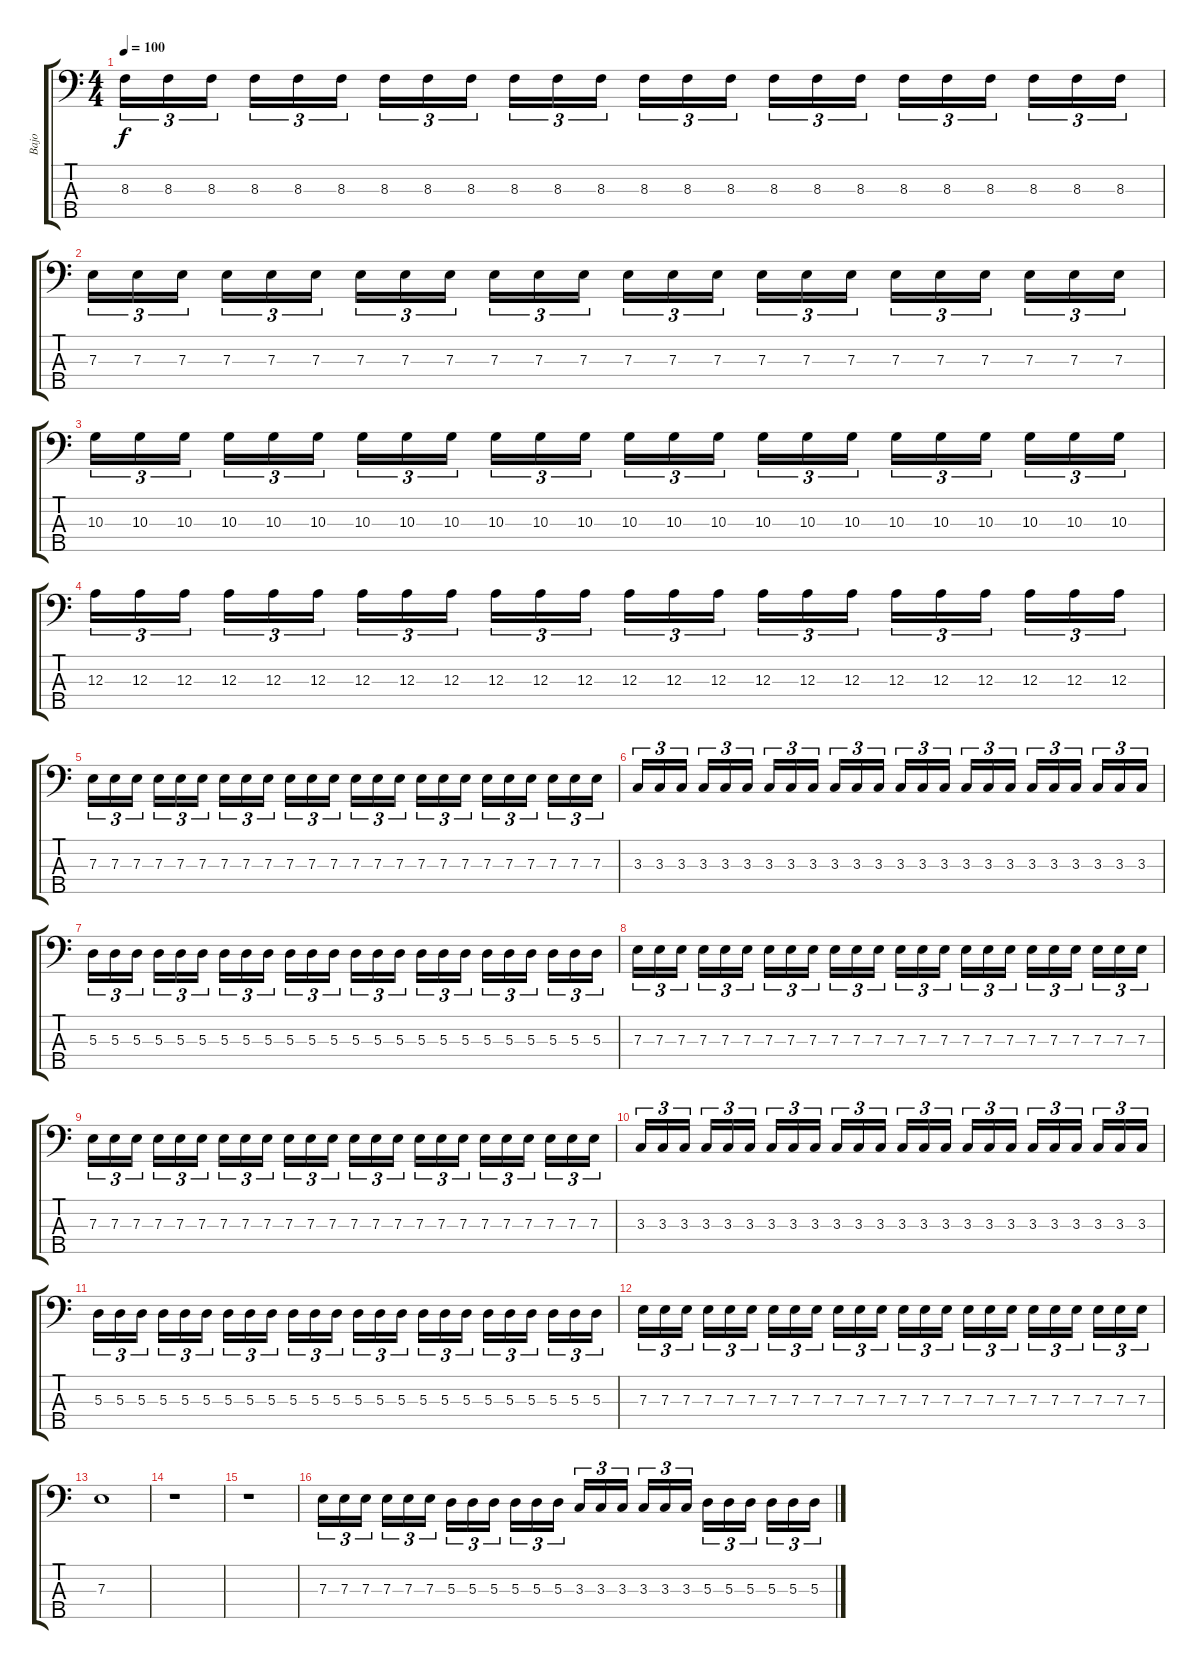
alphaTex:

\track ("Bajo" "Bajo") {instrument electricbassfinger}
\staff {score tabs}
\tuning (G2 D2 A1 E1 B0) {hide}
\ts (4 4)
\tempo 100
\clef f4
\ks c
8.3.16{tu (3 2) dy f} 8.3.16{tu (3 2)} 8.3.16{tu (3 2)} 8.3.16{tu (3 2)} 8.3.16{tu (3 2)} 8.3.16{tu (3 2)} 8.3.16{tu (3 2)} 8.3.16{tu (3 2)} 8.3.16{tu (3 2)} 8.3.16{tu (3 2)} 8.3.16{tu (3 2)} 8.3.16{tu (3 2)} 8.3.16{tu (3 2)} 8.3.16{tu (3 2)} 8.3.16{tu (3 2)} 8.3.16{tu (3 2)} 8.3.16{tu (3 2)} 8.3.16{tu (3 2)} 8.3.16{tu (3 2)} 8.3.16{tu (3 2)} 8.3.16{tu (3 2)} 8.3.16{tu (3 2)} 8.3.16{tu (3 2)} 8.3.16{tu (3 2)} |
7.3.16{tu (3 2)} 7.3.16{tu (3 2)} 7.3.16{tu (3 2)} 7.3.16{tu (3 2)} 7.3.16{tu (3 2)} 7.3.16{tu (3 2)} 7.3.16{tu (3 2)} 7.3.16{tu (3 2)} 7.3.16{tu (3 2)} 7.3.16{tu (3 2)} 7.3.16{tu (3 2)} 7.3.16{tu (3 2)} 7.3.16{tu (3 2)} 7.3.16{tu (3 2)} 7.3.16{tu (3 2)} 7.3.16{tu (3 2)} 7.3.16{tu (3 2)} 7.3.16{tu (3 2)} 7.3.16{tu (3 2)} 7.3.16{tu (3 2)} 7.3.16{tu (3 2)} 7.3.16{tu (3 2)} 7.3.16{tu (3 2)} 7.3.16{tu (3 2)} |
10.3.16{tu (3 2)} 10.3.16{tu (3 2)} 10.3.16{tu (3 2)} 10.3.16{tu (3 2)} 10.3.16{tu (3 2)} 10.3.16{tu (3 2)} 10.3.16{tu (3 2)} 10.3.16{tu (3 2)} 10.3.16{tu (3 2)} 10.3.16{tu (3 2)} 10.3.16{tu (3 2)} 10.3.16{tu (3 2)} 10.3.16{tu (3 2)} 10.3.16{tu (3 2)} 10.3.16{tu (3 2)} 10.3.16{tu (3 2)} 10.3.16{tu (3 2)} 10.3.16{tu (3 2)} 10.3.16{tu (3 2)} 10.3.16{tu (3 2)} 10.3.16{tu (3 2)} 10.3.16{tu (3 2)} 10.3.16{tu (3 2)} 10.3.16{tu (3 2)} |
12.3.16{tu (3 2)} 12.3.16{tu (3 2)} 12.3.16{tu (3 2)} 12.3.16{tu (3 2)} 12.3.16{tu (3 2)} 12.3.16{tu (3 2)} 12.3.16{tu (3 2)} 12.3.16{tu (3 2)} 12.3.16{tu (3 2)} 12.3.16{tu (3 2)} 12.3.16{tu (3 2)} 12.3.16{tu (3 2)} 12.3.16{tu (3 2)} 12.3.16{tu (3 2)} 12.3.16{tu (3 2)} 12.3.16{tu (3 2)} 12.3.16{tu (3 2)} 12.3.16{tu (3 2)} 12.3.16{tu (3 2)} 12.3.16{tu (3 2)} 12.3.16{tu (3 2)} 12.3.16{tu (3 2)} 12.3.16{tu (3 2)} 12.3.16{tu (3 2)} |
7.3.16{tu (3 2)} 7.3.16{tu (3 2)} 7.3.16{tu (3 2)} 7.3.16{tu (3 2)} 7.3.16{tu (3 2)} 7.3.16{tu (3 2)} 7.3.16{tu (3 2)} 7.3.16{tu (3 2)} 7.3.16{tu (3 2)} 7.3.16{tu (3 2)} 7.3.16{tu (3 2)} 7.3.16{tu (3 2)} 7.3.16{tu (3 2)} 7.3.16{tu (3 2)} 7.3.16{tu (3 2)} 7.3.16{tu (3 2)} 7.3.16{tu (3 2)} 7.3.16{tu (3 2)} 7.3.16{tu (3 2)} 7.3.16{tu (3 2)} 7.3.16{tu (3 2)} 7.3.16{tu (3 2)} 7.3.16{tu (3 2)} 7.3.16{tu (3 2)} |
3.3.16{tu (3 2)} 3.3.16{tu (3 2)} 3.3.16{tu (3 2)} 3.3.16{tu (3 2)} 3.3.16{tu (3 2)} 3.3.16{tu (3 2)} 3.3.16{tu (3 2)} 3.3.16{tu (3 2)} 3.3.16{tu (3 2)} 3.3.16{tu (3 2)} 3.3.16{tu (3 2)} 3.3.16{tu (3 2)} 3.3.16{tu (3 2)} 3.3.16{tu (3 2)} 3.3.16{tu (3 2)} 3.3.16{tu (3 2)} 3.3.16{tu (3 2)} 3.3.16{tu (3 2)} 3.3.16{tu (3 2)} 3.3.16{tu (3 2)} 3.3.16{tu (3 2)} 3.3.16{tu (3 2)} 3.3.16{tu (3 2)} 3.3.16{tu (3 2)} |
5.3.16{tu (3 2)} 5.3.16{tu (3 2)} 5.3.16{tu (3 2)} 5.3.16{tu (3 2)} 5.3.16{tu (3 2)} 5.3.16{tu (3 2)} 5.3.16{tu (3 2)} 5.3.16{tu (3 2)} 5.3.16{tu (3 2)} 5.3.16{tu (3 2)} 5.3.16{tu (3 2)} 5.3.16{tu (3 2)} 5.3.16{tu (3 2)} 5.3.16{tu (3 2)} 5.3.16{tu (3 2)} 5.3.16{tu (3 2)} 5.3.16{tu (3 2)} 5.3.16{tu (3 2)} 5.3.16{tu (3 2)} 5.3.16{tu (3 2)} 5.3.16{tu (3 2)} 5.3.16{tu (3 2)} 5.3.16{tu (3 2)} 5.3.16{tu (3 2)} |
7.3.16{tu (3 2)} 7.3.16{tu (3 2)} 7.3.16{tu (3 2)} 7.3.16{tu (3 2)} 7.3.16{tu (3 2)} 7.3.16{tu (3 2)} 7.3.16{tu (3 2)} 7.3.16{tu (3 2)} 7.3.16{tu (3 2)} 7.3.16{tu (3 2)} 7.3.16{tu (3 2)} 7.3.16{tu (3 2)} 7.3.16{tu (3 2)} 7.3.16{tu (3 2)} 7.3.16{tu (3 2)} 7.3.16{tu (3 2)} 7.3.16{tu (3 2)} 7.3.16{tu (3 2)} 7.3.16{tu (3 2)} 7.3.16{tu (3 2)} 7.3.16{tu (3 2)} 7.3.16{tu (3 2)} 7.3.16{tu (3 2)} 7.3.16{tu (3 2)} |
7.3.16{tu (3 2)} 7.3.16{tu (3 2)} 7.3.16{tu (3 2)} 7.3.16{tu (3 2)} 7.3.16{tu (3 2)} 7.3.16{tu (3 2)} 7.3.16{tu (3 2)} 7.3.16{tu (3 2)} 7.3.16{tu (3 2)} 7.3.16{tu (3 2)} 7.3.16{tu (3 2)} 7.3.16{tu (3 2)} 7.3.16{tu (3 2)} 7.3.16{tu (3 2)} 7.3.16{tu (3 2)} 7.3.16{tu (3 2)} 7.3.16{tu (3 2)} 7.3.16{tu (3 2)} 7.3.16{tu (3 2)} 7.3.16{tu (3 2)} 7.3.16{tu (3 2)} 7.3.16{tu (3 2)} 7.3.16{tu (3 2)} 7.3.16{tu (3 2)} |
3.3.16{tu (3 2)} 3.3.16{tu (3 2)} 3.3.16{tu (3 2)} 3.3.16{tu (3 2)} 3.3.16{tu (3 2)} 3.3.16{tu (3 2)} 3.3.16{tu (3 2)} 3.3.16{tu (3 2)} 3.3.16{tu (3 2)} 3.3.16{tu (3 2)} 3.3.16{tu (3 2)} 3.3.16{tu (3 2)} 3.3.16{tu (3 2)} 3.3.16{tu (3 2)} 3.3.16{tu (3 2)} 3.3.16{tu (3 2)} 3.3.16{tu (3 2)} 3.3.16{tu (3 2)} 3.3.16{tu (3 2)} 3.3.16{tu (3 2)} 3.3.16{tu (3 2)} 3.3.16{tu (3 2)} 3.3.16{tu (3 2)} 3.3.16{tu (3 2)} |
5.3.16{tu (3 2)} 5.3.16{tu (3 2)} 5.3.16{tu (3 2)} 5.3.16{tu (3 2)} 5.3.16{tu (3 2)} 5.3.16{tu (3 2)} 5.3.16{tu (3 2)} 5.3.16{tu (3 2)} 5.3.16{tu (3 2)} 5.3.16{tu (3 2)} 5.3.16{tu (3 2)} 5.3.16{tu (3 2)} 5.3.16{tu (3 2)} 5.3.16{tu (3 2)} 5.3.16{tu (3 2)} 5.3.16{tu (3 2)} 5.3.16{tu (3 2)} 5.3.16{tu (3 2)} 5.3.16{tu (3 2)} 5.3.16{tu (3 2)} 5.3.16{tu (3 2)} 5.3.16{tu (3 2)} 5.3.16{tu (3 2)} 5.3.16{tu (3 2)} |
7.3.16{tu (3 2)} 7.3.16{tu (3 2)} 7.3.16{tu (3 2)} 7.3.16{tu (3 2)} 7.3.16{tu (3 2)} 7.3.16{tu (3 2)} 7.3.16{tu (3 2)} 7.3.16{tu (3 2)} 7.3.16{tu (3 2)} 7.3.16{tu (3 2)} 7.3.16{tu (3 2)} 7.3.16{tu (3 2)} 7.3.16{tu (3 2)} 7.3.16{tu (3 2)} 7.3.16{tu (3 2)} 7.3.16{tu (3 2)} 7.3.16{tu (3 2)} 7.3.16{tu (3 2)} 7.3.16{tu (3 2)} 7.3.16{tu (3 2)} 7.3.16{tu (3 2)} 7.3.16{tu (3 2)} 7.3.16{tu (3 2)} 7.3.16{tu (3 2)} |
7.3.1 |
r.1 |
r.1 |
7.3.16{tu (3 2)} 7.3.16{tu (3 2)} 7.3.16{tu (3 2)} 7.3.16{tu (3 2)} 7.3.16{tu (3 2)} 7.3.16{tu (3 2)} 5.3.16{tu (3 2)} 5.3.16{tu (3 2)} 5.3.16{tu (3 2)} 5.3.16{tu (3 2)} 5.3.16{tu (3 2)} 5.3.16{tu (3 2)} 3.3.16{tu (3 2)} 3.3.16{tu (3 2)} 3.3.16{tu (3 2)} 3.3.16{tu (3 2)} 3.3.16{tu (3 2)} 3.3.16{tu (3 2)} 5.3.16{tu (3 2)} 5.3.16{tu (3 2)} 5.3.16{tu (3 2)} 5.3.16{tu (3 2)} 5.3.16{tu (3 2)} 5.3.16{tu (3 2)}
